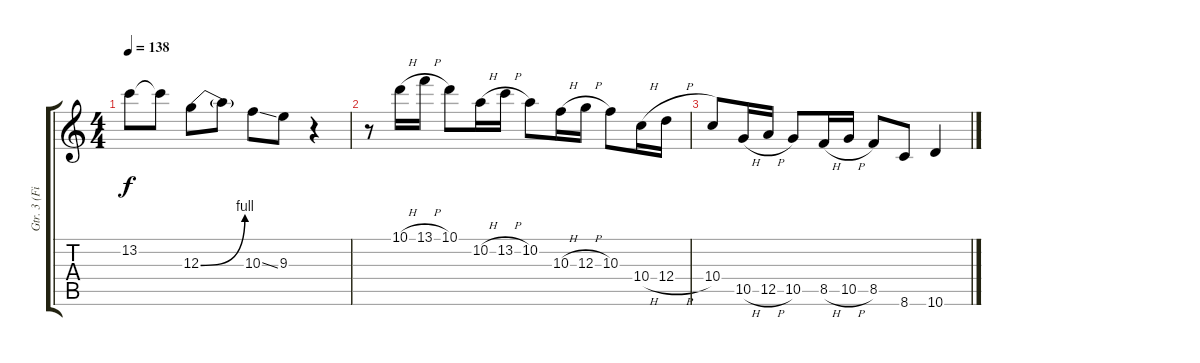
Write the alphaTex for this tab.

\track ("Gtr. 3 (Fills)" "Gtr. 3 (Fi") {instrument electricguitarjazz}
\staff {score tabs}
\tuning (E4 B3 G3 D3 A2 E2) {hide}
\ts (4 4)
\tempo 138
\clef g2
\ks c
13.2{t}.8{dy f} 13.2{t}.8 12.3{be (bend 0 0 60 4)}.8 12.3{t}.8 10.3{ss}.8 9.3.8 r.4 |
r.8 10.1{h}.16 13.1{h}.16 10.1.8 10.2{h}.16 13.2{h}.16 10.2.8 10.3{h}.16 12.3{h}.16 10.3.8 10.4{h}.16 12.4{h}.16 |
10.4.8 10.5{h}.16 12.5{h}.16 10.5.8 8.5{h}.16 10.5{h}.16 8.5.8 8.6.8 10.6.4
